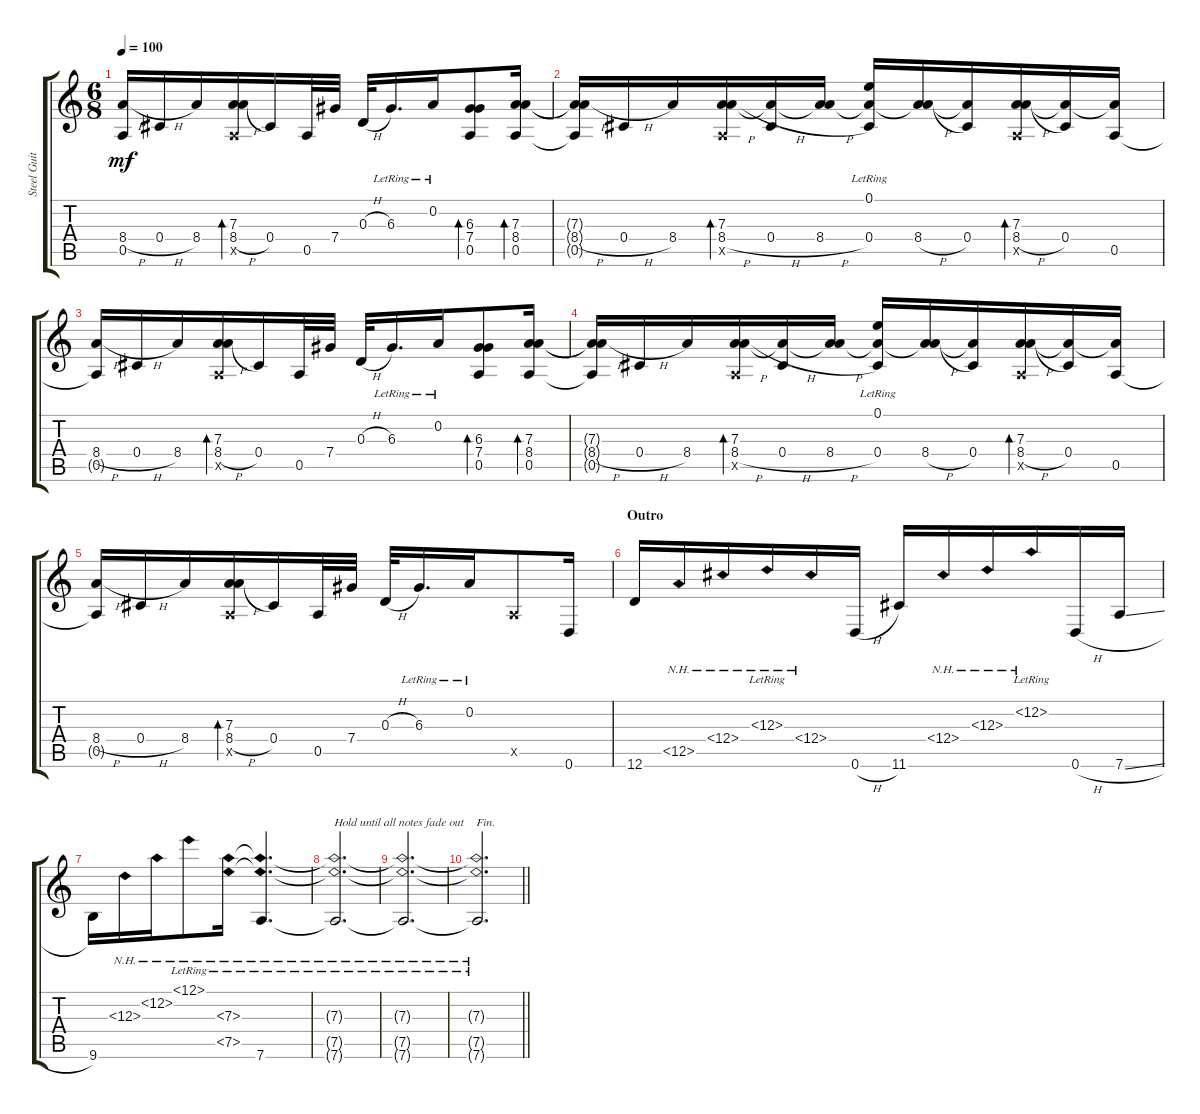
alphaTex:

\track ("Steel Guitar" "Steel Guit") {instrument acousticguitarsteel}
\staff {score tabs}
\tuning (E4 A3 D3 Db3 A2 D2) {hide}
\ts (6 8)
\tempo 100
\clef g2
\ks c
(8.4{h} 0.5{t}).16{dy mf} 0.4{h}.16 8.4.16 (7.3 8.4{h} 0.5{x}).16{bd 30} 0.4.16 0.5.32 7.4.32 0.3{h}.32 6.3{lr}.16{d} 0.2{lr}.16 (6.3 7.4 0.5).8{bd 30} (7.3 8.4 0.5).16{bd 30} |
(7.3{t} 8.4{h t} 0.5{t}).16 0.4{h}.16 8.4.16 (7.3 8.4{h} 0.5{x}).16{bd 30} (7.3{t} 0.4{h}).16 (7.3{t} 8.4{h}).16 (0.1{lr} 7.3{t} 0.4).16 (7.3{t} 8.4{h}).16 (7.3{t} 0.4).16 (7.3 8.4{h} 0.5{x}).16{bd 30} (7.3{t} 0.4).16 (7.3{t} 0.5).16 |
(8.4{h} 0.5{t}).16 0.4{h}.16 8.4.16 (7.3 8.4{h} 0.5{x}).16{bd 30} 0.4.16 0.5.32 7.4.32 0.3{h}.32 6.3{lr}.16{d} 0.2{lr}.16 (6.3 7.4 0.5).8{bd 30} (7.3 8.4 0.5).16{bd 30} |
(7.3{t} 8.4{h t} 0.5{t}).16 0.4{h}.16 8.4.16 (7.3 8.4{h} 0.5{x}).16{bd 30} (7.3{t} 0.4{h}).16 (7.3{t} 8.4{h}).16 (0.1{lr} 7.3{t} 0.4).16 (7.3{t} 8.4{h}).16 (7.3{t} 0.4).16 (7.3 8.4{h} 0.5{x}).16{bd 30} (7.3{t} 0.4).16 (7.3{t} 0.5).16 |
(8.4{h} 0.5{t}).16 0.4{h}.16 8.4.16 (7.3 8.4{h} 0.5{x}).16{bd 30} 0.4.16 0.5.32 7.4.32 0.3{h}.32 6.3{lr}.16{d} 0.2{lr}.16 0.5{x}.8 0.6.16 |
\section ("" "Outro")
12.6.16 12.5{nh}.16 12.4{nh}.16 12.3{nh lr}.16 12.4{nh}.16 0.6{h}.16 11.6.16 12.4{nh}.16 12.3{nh}.16 12.2{nh lr}.16 0.6{h}.16 7.6{sl}.16 |
9.6.16 12.3{nh}.16 12.2{nh}.16 12.1{nh lr}.8 (7.3{nh lr} 7.5{nh lr}).16 (7.3{nh lr t} 7.5{nh lr t} 7.6{lr}).4{d} |
(7.3{nh lr t} 7.5{nh lr t} 7.6{lr t}).2{d txt "Hold until all notes fade out"} |
(7.3{nh lr t} 7.5{nh lr t} 7.6{lr t}).2{d} |
\barLineRight lightlight
(7.3{nh lr t} 7.5{nh lr t} 7.6{lr t}).2{d txt "Fin."}
